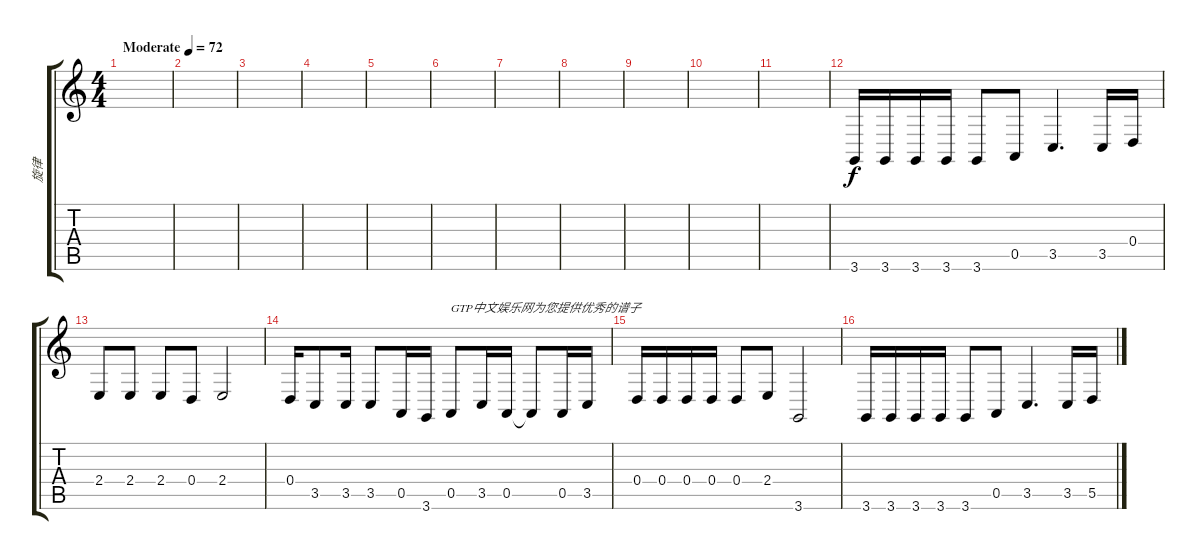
\track ("旋律" "旋律") {instrument choiraahs}
\staff {score tabs}
\tuning (E4 B3 G3 D3 A2 E2) {hide}
\ts (4 4)
\tempo (72 "Moderate")
\clef g2
\ks c
|
|
|
|
|
|
|
|
|
|
|
3.6.16 3.6.16 3.6.16 3.6.16 3.6.8 0.5.8 3.5.4{d} 3.5.16 0.4.16 |
2.4.8 2.4.8 2.4.8 0.4.8 2.4.2 |
0.4.16 3.5.8 3.5.16 3.5.8 0.5.16 3.6.16 0.5.8{txt "GTP中文娱乐网为您提供优秀的谱子"} 3.5.16 0.5.16 0.5{t}.8 0.5.16 3.5.16 |
0.4.16 0.4.16 0.4.16 0.4.16 0.4.8 2.4.8 3.6.2 |
3.6.16 3.6.16 3.6.16 3.6.16 3.6.8 0.5.8 3.5.4{d} 3.5.16 5.5.16
